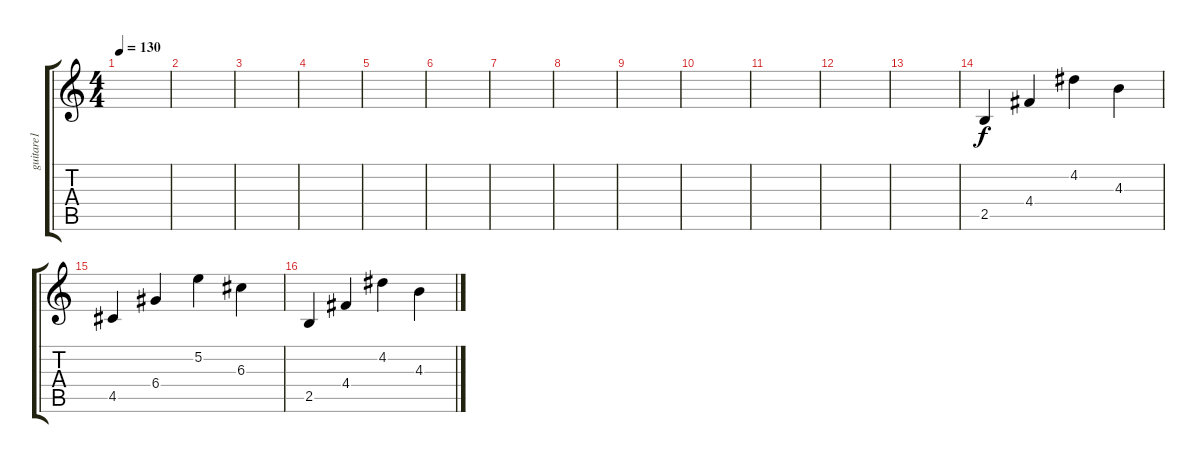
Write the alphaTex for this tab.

\track ("guitare1" "guitare1") {instrument acousticguitarsteel}
\staff {score tabs}
\tuning (E4 B3 G3 D3 A2 E2) {hide}
\ts (4 4)
\tempo 130
\clef g2
\ks c
|
|
|
|
|
|
|
|
|
|
|
|
|
2.5.4 4.4.4 4.2.4 4.3.4 |
4.5.4 6.4.4 5.2.4 6.3.4 |
2.5.4{volume 9} 4.4.4 4.2.4 4.3.4
